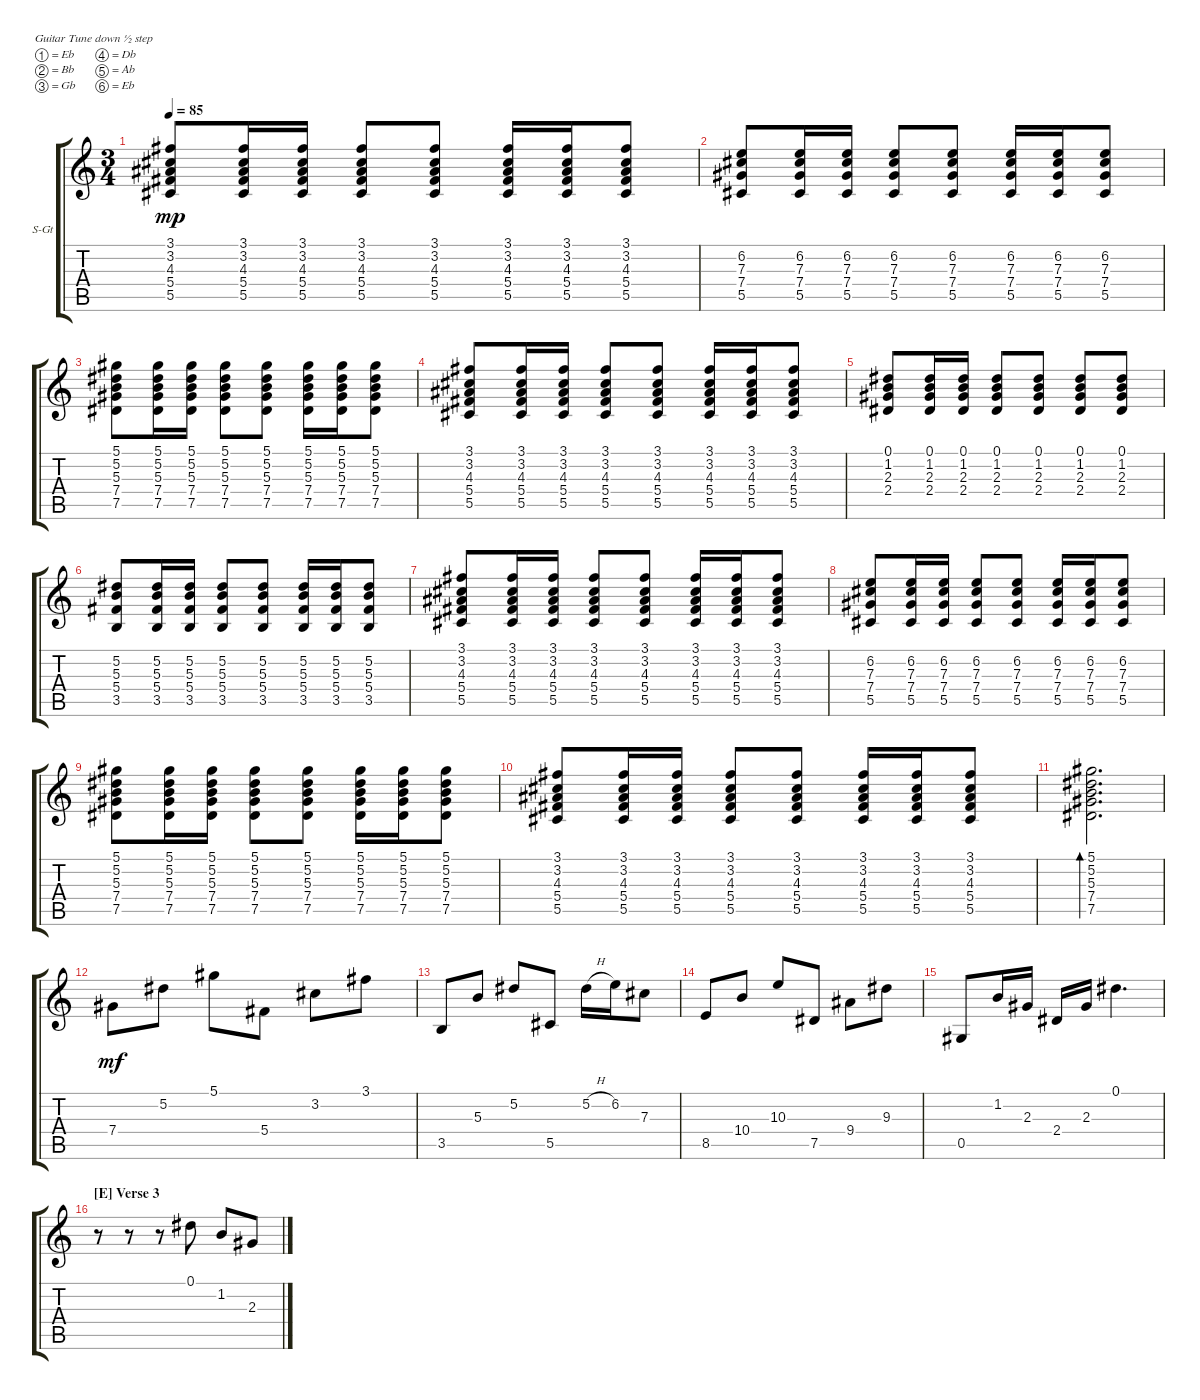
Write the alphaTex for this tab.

\defaultSystemsLayout 4
\bracketExtendMode groupsimilarinstruments
\firstSystemTrackNameOrientation horizontal
\otherSystemsTrackNameOrientation horizontal
\track ("Secondl Guitar" "S-Gt") {instrument acousticguitarsteel}
\staff {score tabs}
\tuning (Eb4 Bb3 Gb3 Db3 Ab2 Eb2)
\ts (3 4)
\tempo 85
\clef g2
\ks c
(5.5 5.4 4.3 3.2 3.1).8{dy mp} (5.5 5.4 4.3 3.2 3.1).16 (5.5 5.4 4.3 3.2 3.1).16 (5.5 5.4 4.3 3.2 3.1).8 (5.5 5.4 4.3 3.2 3.1).8 (5.5 5.4 4.3 3.2 3.1).16 (5.5 5.4 4.3 3.2 3.1).16 (5.5 5.4 4.3 3.2 3.1).8 |
(5.5 7.4 7.3 6.2).8 (5.5 7.4 7.3 6.2).16 (5.5 7.4 7.3 6.2).16 (5.5 7.4 7.3 6.2).8 (5.5 7.4 7.3 6.2).8 (5.5 7.4 7.3 6.2).16 (5.5 7.4 7.3 6.2).16 (5.5 7.4 7.3 6.2).8 |
(7.5 7.4 5.3 5.2 5.1).8 (7.5 7.4 5.3 5.2 5.1).16 (7.5 7.4 5.3 5.2 5.1).16 (7.5 7.4 5.3 5.2 5.1).8 (7.5 7.4 5.3 5.2 5.1).8 (7.5 7.4 5.3 5.2 5.1).16 (7.5 7.4 5.3 5.2 5.1).16 (7.5 7.4 5.3 5.2 5.1).8 |
(5.5 5.4 4.3 3.2 3.1).8 (5.5 5.4 4.3 3.2 3.1).16 (5.5 5.4 4.3 3.2 3.1).16 (5.5 5.4 4.3 3.2 3.1).8 (5.5 5.4 4.3 3.2 3.1).8 (5.5 5.4 4.3 3.2 3.1).16 (5.5 5.4 4.3 3.2 3.1).16 (5.5 5.4 4.3 3.2 3.1).8 |
(2.4 2.3 1.2 0.1).8 (2.4 2.3 1.2 0.1).16 (2.4 2.3 1.2 0.1).16 (2.4 2.3 1.2 0.1).8 (2.4 2.3 1.2 0.1).8 (2.4 2.3 1.2 0.1).8 (2.4 2.3 1.2 0.1).8 |
(3.5 5.4 5.3 5.2).8 (3.5 5.4 5.3 5.2).16 (3.5 5.4 5.3 5.2).16 (3.5 5.4 5.3 5.2).8 (3.5 5.4 5.3 5.2).8 (3.5 5.4 5.3 5.2).16 (3.5 5.4 5.3 5.2).16 (3.5 5.4 5.3 5.2).8 |
(5.5 5.4 4.3 3.2 3.1).8 (5.5 5.4 4.3 3.2 3.1).16 (5.5 5.4 4.3 3.2 3.1).16 (5.5 5.4 4.3 3.2 3.1).8 (5.5 5.4 4.3 3.2 3.1).8 (5.5 5.4 4.3 3.2 3.1).16 (5.5 5.4 4.3 3.2 3.1).16 (5.5 5.4 4.3 3.2 3.1).8 |
(5.5 7.4 7.3 6.2).8 (5.5 7.4 7.3 6.2).16 (5.5 7.4 7.3 6.2).16 (5.5 7.4 7.3 6.2).8 (5.5 7.4 7.3 6.2).8 (5.5 7.4 7.3 6.2).16 (5.5 7.4 7.3 6.2).16 (5.5 7.4 7.3 6.2).8 |
(7.5 7.4 5.3 5.2 5.1).8 (7.5 7.4 5.3 5.2 5.1).16 (7.5 7.4 5.3 5.2 5.1).16 (7.5 7.4 5.3 5.2 5.1).8 (7.5 7.4 5.3 5.2 5.1).8 (7.5 7.4 5.3 5.2 5.1).16 (7.5 7.4 5.3 5.2 5.1).16 (7.5 7.4 5.3 5.2 5.1).8 |
(5.5 5.4 4.3 3.2 3.1).8 (5.5 5.4 4.3 3.2 3.1).16 (5.5 5.4 4.3 3.2 3.1).16 (5.5 5.4 4.3 3.2 3.1).8 (5.5 5.4 4.3 3.2 3.1).8 (5.5 5.4 4.3 3.2 3.1).16 (5.5 5.4 4.3 3.2 3.1).16 (5.5 5.4 4.3 3.2 3.1).8 |
(7.4 5.3 5.2 5.1 7.5).2{d bd 479} |
7.4.8{dy mf} 5.2.8 5.1.8 5.4.8 3.2.8 3.1.8 |
3.5.8 5.3.8 5.2.8 5.5.8 5.2{h}.16 6.2.16 7.3.8 |
8.5.8 10.4.8 10.3.8 7.5.8 9.4.8 9.3.8 |
0.5.8 1.2.16 2.3.16 2.4.16 2.3.16 0.1.4{d} |
\section ("E" "Verse 3")
r.8 r.8 r.8 0.1.8 1.2.8 2.3.8
